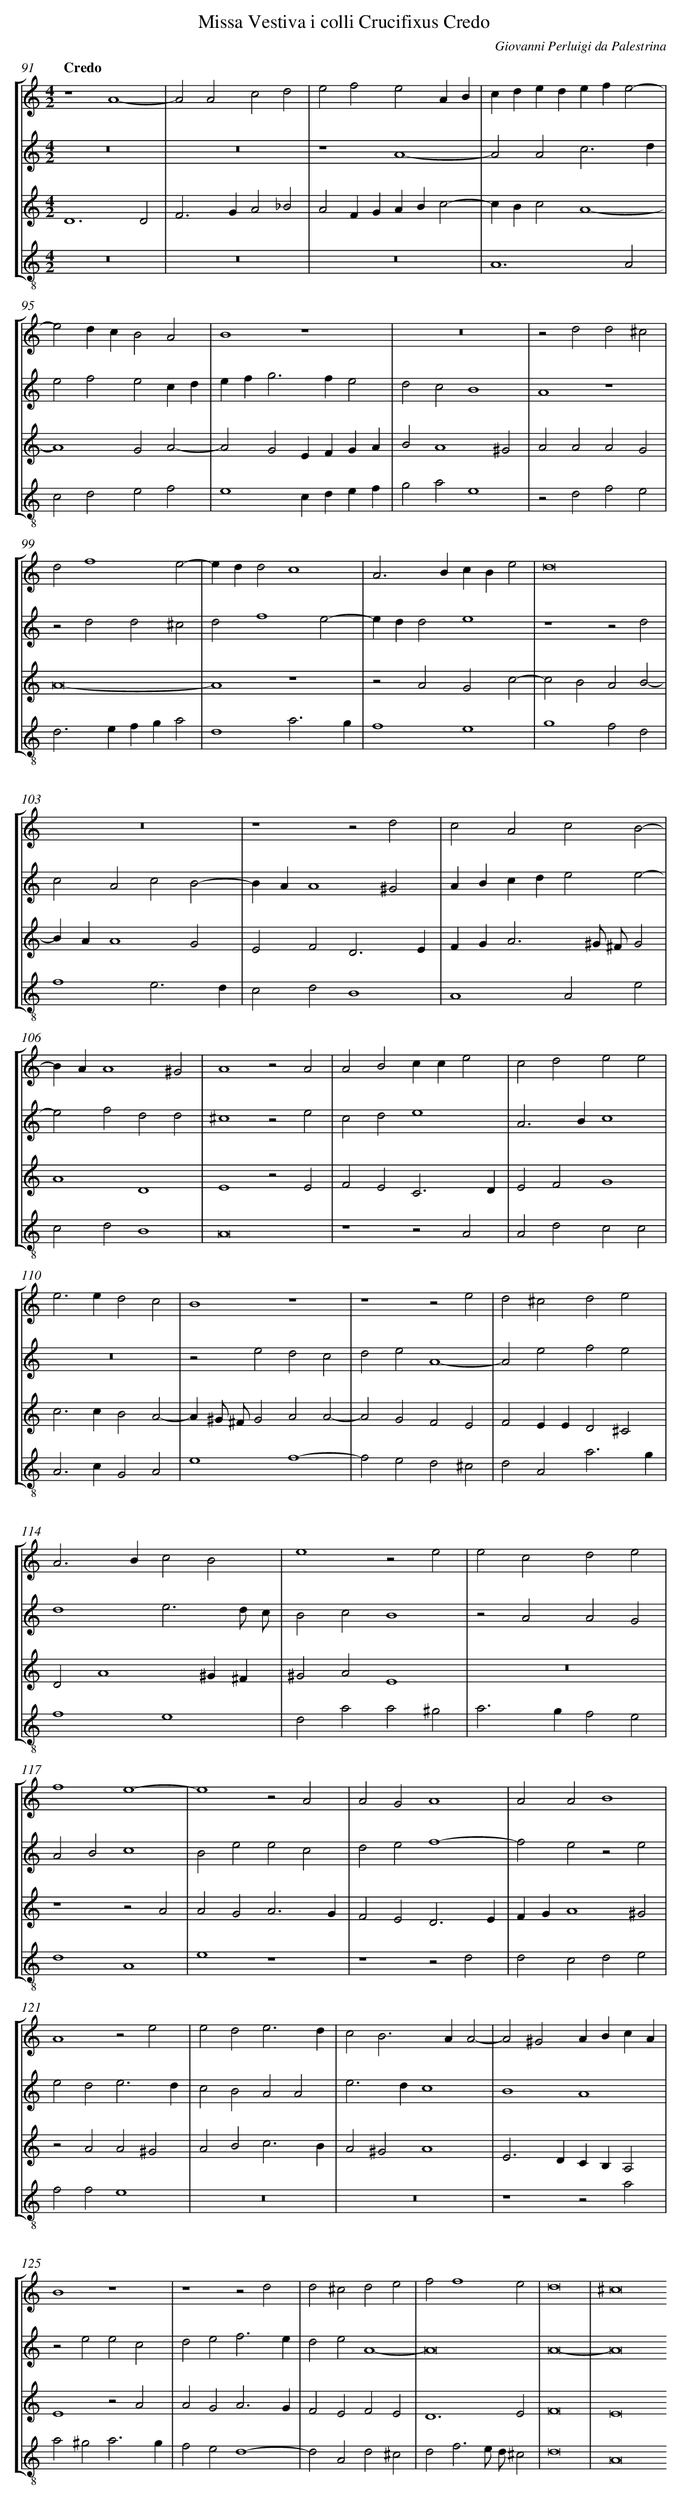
X:1
T: Missa Vestiva i colli Crucifixus Credo
C: Giovanni Perluigi da Palestrina
L: 1/4
M: 4/2
Q: "Credo"
%%staves [1 2 3 4]
V: 1 clef=treble
V: 2 clef=treble
V: 3 clef=treble
V: 4 clef=treble-8
K: C
[V:1] z4A4- |
[V:2] z8 |
[V:3] D6D2 |
[V:4] z8 |
[V:1] A2A2c2d2 |
[V:2] z8 |
[V:3] F2>G2A2_B2 |
[V:4] z8 |
[V:1] e2f2e2AB |
[V:2] z4A4- |
[V:3] A2FGABc2- |
[V:4] z8 |
[V:1] cdedefe2- |
[V:2] A2A2c3d |
[V:3] cBc2A4- |
[V:4] A6A2 |
[V:1] e2dcB2A2 |
[V:2] e2f2e2cd |
[V:3] A4G2A2- |
[V:4] c2d2e2f2 |
[V:1] B4z4 |
[V:2] ef2<g2fe2 |
[V:3] A2G2EFGA |
[V:4] e4cdef |
[V:1] z8 |
[V:2] d2c2B4 |
[V:3] B2A4^G2 |
[V:4] g2a2e4 |
[V:1] z2d2d2^c2 |
[V:2] A4z4 |
[V:3] A2A2A2G2 |
[V:4] z2d2f2e2 |
[V:1] d2f4e2- |
[V:2] z2d2d2^c2 |
[V:3] A8- |
[V:4] d2>e2fga2 |
[V:1] edd2c4 |
[V:2] d2f4e2- |
[V:3] A4z4 |
[V:4] d4a3g |
[V:1] A2>B2cBe2 |
[V:2] edd2e4 |
[V:3] z2A2G2c2- |
[V:4] f4e4 |
[V:1] d8 |
[V:2] z4z2d2 |
[V:3] c2B2A2B2- |
[V:4] g4f2d2 |
[V:1] z8 |
[V:2] c2A2c2B2- |
[V:3] BAA4G2 |
[V:4] f4e3d |
[V:1] z4z2d2 |
[V:2] BAA4^G2 |
[V:3] E2F2D3E |
[V:4] c2d2B4 |
[V:1] c2A2c2B2- |
[V:2] ABcde2e2- |
[V:3] FG2<A2^G/ ^F/G2 |
[V:4] A4A2e2 |
[V:1] BAA4^G2 |
[V:2] e2f2d2d2 |
[V:3] A4D4 |
[V:4] c2d2B4 |
[V:1] A4z2A2 |
[V:2] ^c4z2e2 |
[V:3] E4z2E2 |
[V:4] A8 |
[V:1] A2B2cce2 |
[V:2] c2d2e4 |
[V:3] F2E2C3D |
[V:4] z4z2A2 |
[V:1] c2d2e2e2 |
[V:2] A2>B2c4 |
[V:3] E2F2G4 |
[V:4] A2d2c2c2 |
[V:1] e2>e2d2c2 |
[V:2] z8 |
[V:3] c2>c2B2A2- |
[V:4] A2>c2G2A2 |
[V:1] B4z4 |
[V:2] z2e2d2c2 |
[V:3] A^G/ ^F/G2A2A2- |
[V:4] e4f4- |
[V:1] z4z2e2 |
[V:2] d2e2A4- |
[V:3] A2G2F2E2 |
[V:4] f2e2d2^c2 |
[V:1] d2^c2d2e2 |
[V:2] A2e2f2e2 |
[V:3] F2EED2^C2 |
[V:4] d2A2a3g |
[V:1] A2>B2c2B2 |
[V:2] d4e3d/ c/ |
[V:3] D2A4^G^F |
[V:4] f4e4 |
[V:1] e4z2e2 |
[V:2] B2c2B4 |
[V:3] ^G2A2E4 |
[V:4] d2a2a2^g2 |
[V:1] e2c2d2e2 |
[V:2] z2A2A2G2 |
[V:3] z8 |
[V:4] a2>g2f2e2 |
[V:1] f4e4- |
[V:2] A2B2c4 |
[V:3] z4z2A2 |
[V:4] d4A4 |
[V:1] e4z2A2 |
[V:2] B2e2e2c2 |
[V:3] A2G2A3G |
[V:4] e4z4 |
[V:1] A2G2A4 |
[V:2] d2e2f4- |
[V:3] F2E2D3E |
[V:4] z4z2d2 |
[V:1] A2A2B4 |
[V:2] f2e2z2e2 |
[V:3] FGA4^G2 |
[V:4] d2c2d2e2 |
[V:1] A4z2e2 |
[V:2] e2d2e3d |
[V:3] z2A2A2^G2 |
[V:4] f2f2e4 |
[V:1] e2d2e3d |
[V:2] c2B2A2A2 |
[V:3] A2B2c3B |
[V:4] z8 |
[V:1] c2B2>A2A2- |
[V:2] e2>d2c4 |
[V:3] A2^G2A4 |
[V:4] z8 |
[V:1] A2^G2ABcA |
[V:2] B4A4 |
[V:3] E2>D2CB,A,2 |
[V:4] z4z2a2 |
[V:1] B4z4 |
[V:2] z2e2e2c2 |
[V:3] E4z2A2 |
[V:4] a2^g2a3g |
[V:1] z4z2d2 |
[V:2] d2e2f3e |
[V:3] A2G2A3G |
[V:4] f2e2d4- |
[V:1] d2^c2d2e2 |
[V:2] d2e2A4- |
[V:3] F2E2F2E2 |
[V:4] d2A2d2^c2 |
[V:1] f2f4e2 |
[V:2] A8 |
[V:3] D6E2 |
[V:4] d2f3e/ d/^c2 |
[V:1] d8 |
[V:2] A8- |
[V:3] F8 |
[V:4] d8 |
[V:1] ^c8
[V:2] A8
[V:3] E8
[V:4] A8
